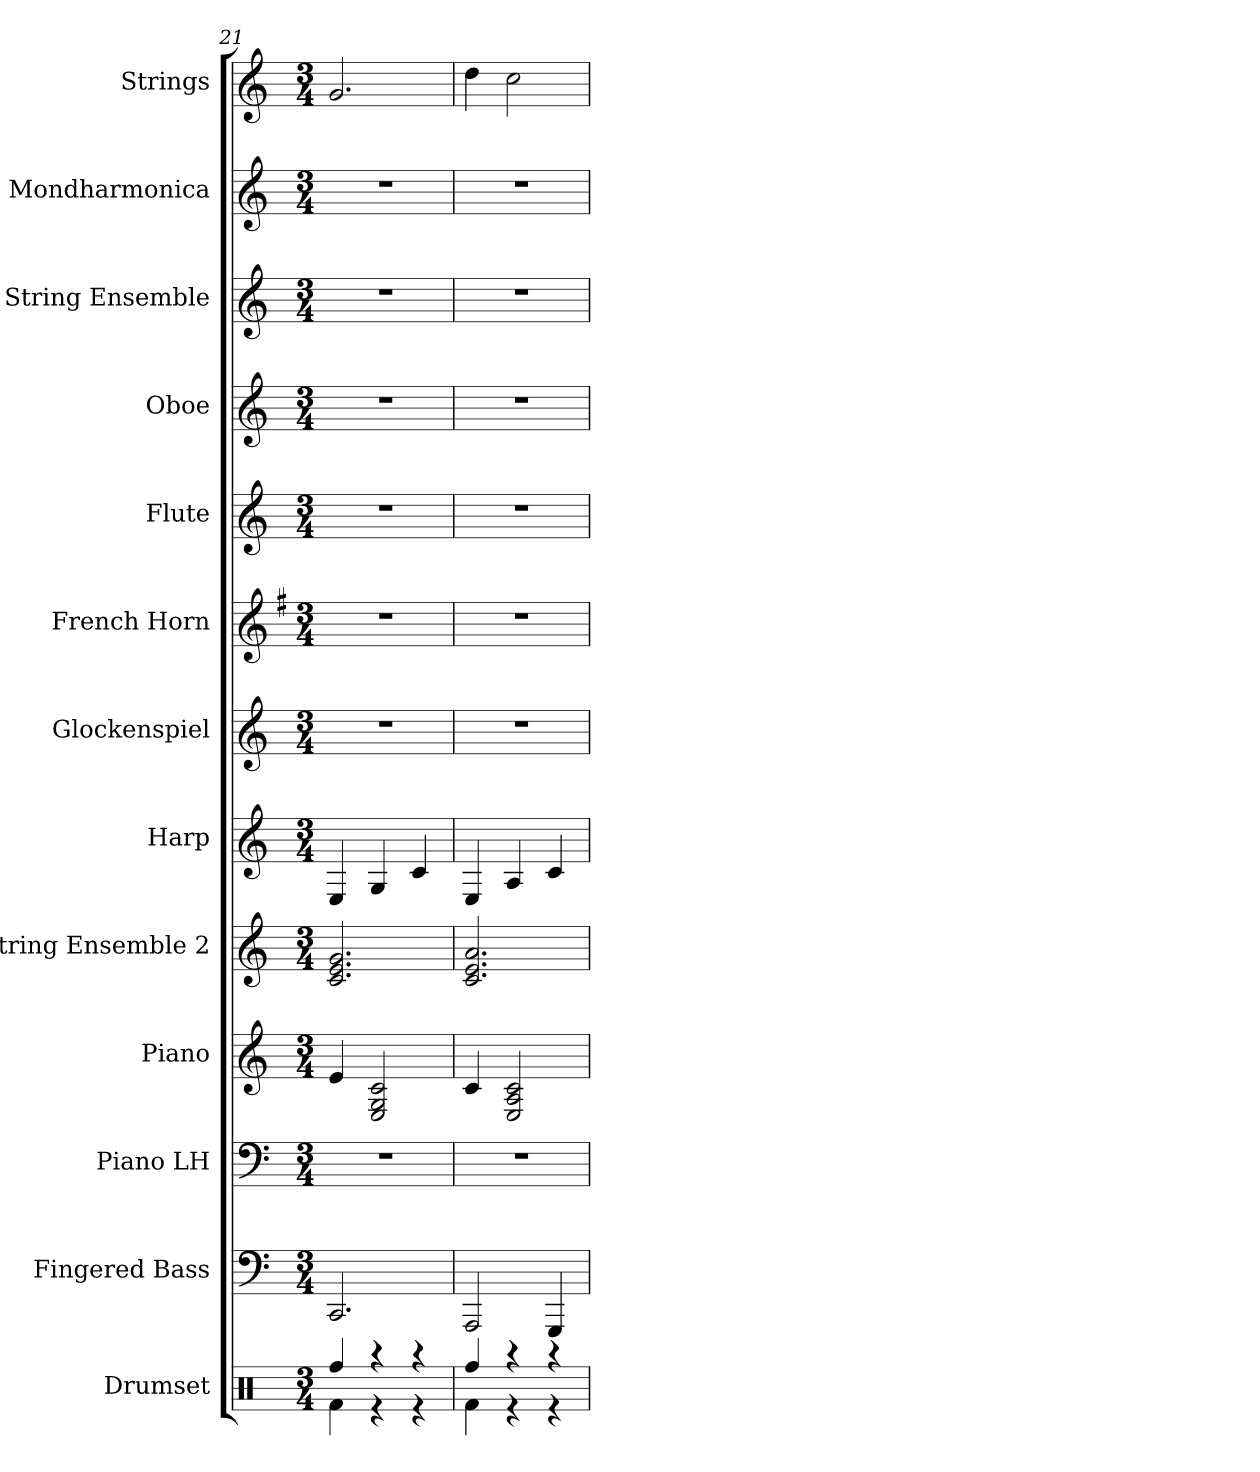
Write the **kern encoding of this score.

**kern	**kern	**kern	**kern	**kern	**kern	**kern	**kern	**kern	**kern	**kern	**kern	**kern
*part13	*part12	*part11	*part10	*part9	*part8	*part7	*part6	*part5	*part4	*part3	*part2	*part1
*staff13	*staff12	*staff11	*staff10	*staff9	*staff8	*staff7	*staff6	*staff5	*staff4	*staff3	*staff2	*staff1
*I"Drumset	*I"Fingered Bass	*I"Piano LH	*I"Piano	*I"String Ensemble 2	*I"Harp	*I"Glockenspiel	*I"French Horn	*I"Flute	*I"Oboe	*I"String Ensemble	*I"Mondharmonica	*I"Strings
*I'Drumset	*I'Fingered Bass	*I'Piano LH	*I'Piano	*I'String Ensemble 2	*I'Harp	*I'Glockenspiel	*I'French Horn	*I'Flute	*I'Oboe	*I'String Ensemble	*I'Mondharmonica	*I'Strings
*clefX	*clefF4	*clefF4	*clefG2	*clefG2	*clefG2	*clefG2	*clefG2	*clefG2	*clefG2	*clefG2	*clefG2	*clefG2
*	*ITrd-7c-12	*	*	*	*	*ITrd7c12	*ITrd4c7	*	*	*	*	*
*k[]	*k[]	*k[]	*k[]	*k[]	*k[]	*k[]	*k[]	*k[]	*k[]	*k[]	*k[]	*k[]
*M3/4	*M3/4	*M3/4	*M3/4	*M3/4	*M3/4	*M3/4	*M3/4	*M3/4	*M3/4	*M3/4	*M3/4	*M3/4
=21	=21	=21	=21	=21	=21	=21	=21	=21	=21	=21	=21	=21
*^	*	*	*	*	*	*	*	*	*	*	*	*
4Rff/	4Rf\	2.C/	2.r	4e/	2.c/ 2.e/ 2.g/	4E/	2.r	2.r	2.r	2.r	2.r	2.r	2.g/
4r	4r	.	.	2E/ 2G/ 2c/	.	4G/	.	.	.	.	.	.	.
4r	4r	.	.	.	.	4c/	.	.	.	.	.	.	.
=22	=22	=22	=22	=22	=22	=22	=22	=22	=22	=22	=22	=22	=22
4Rff/	4Rf\	2AA/	2.r	4c/	2.c/ 2.e/ 2.a/	4E/	2.r	2.r	2.r	2.r	2.r	2.r	4dd\
4r	4r	.	.	2E/ 2A/ 2c/	.	4A/	.	.	.	.	.	.	2cc\
4r	4r	4GG/	.	.	.	4c/	.	.	.	.	.	.	.
*v	*v	*	*	*	*	*	*	*	*	*	*	*	*
=	=	=	=	=	=	=	=	=	=	=	=	=
*-	*-	*-	*-	*-	*-	*-	*-	*-	*-	*-	*-	*-
